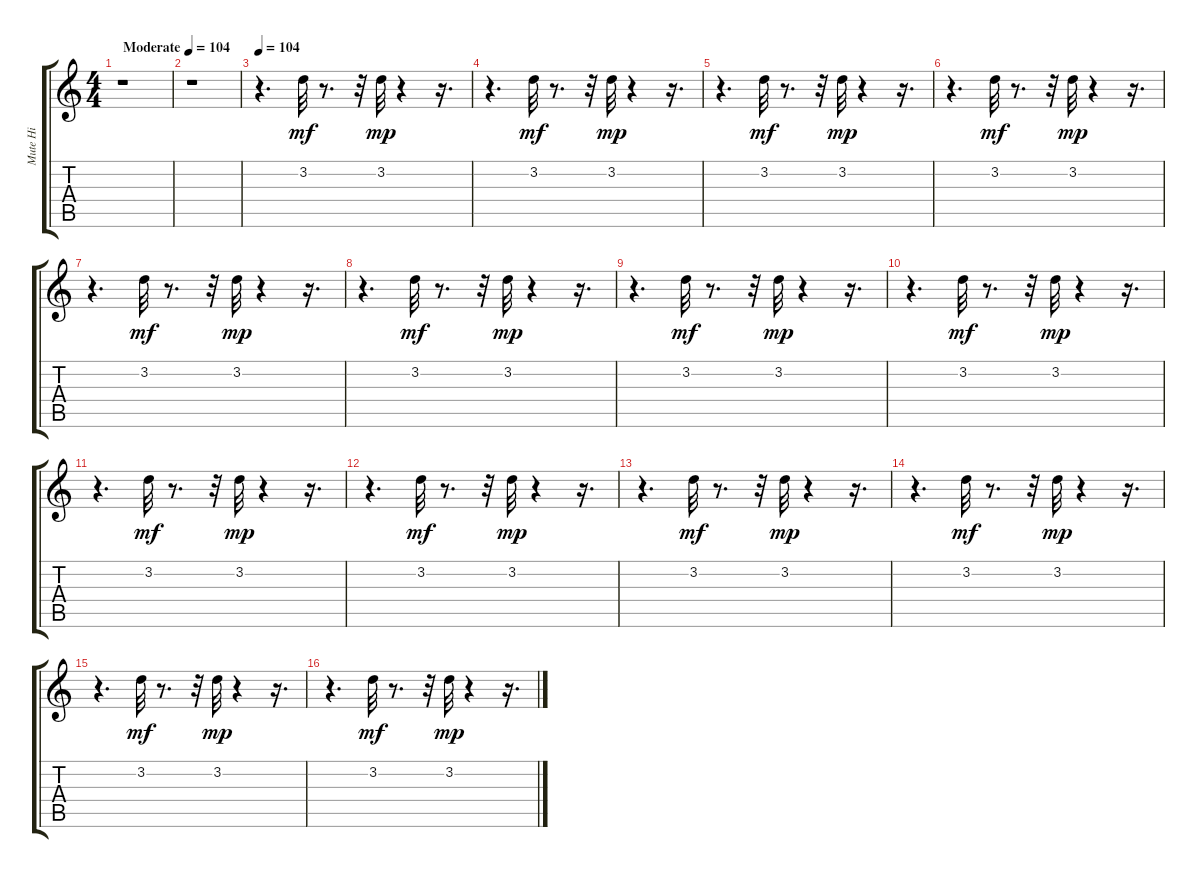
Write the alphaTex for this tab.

\track ("  Mute Hi Conga" "  Mute Hi ") {instrument acousticguitarsteel}
\staff {score tabs}
\tuning (E4 B3 G3 D3 A2 E2) {hide}
\ts (4 4)
\tempo (104 "Moderate")
\clef g2
\ks c
r.1{dy mf instrument acousticguitarsteel} |
r.1 |
\tempo 104
r.4{d} 3.2.32 r.8{d} r.32 3.2.32{dy mp} r.4 r.16{d} |
r.4{d} 3.2.32{dy mf} r.8{d} r.32 3.2.32{dy mp} r.4 r.16{d} |
r.4{d} 3.2.32{dy mf} r.8{d} r.32 3.2.32{dy mp} r.4 r.16{d} |
r.4{d} 3.2.32{dy mf} r.8{d} r.32 3.2.32{dy mp} r.4 r.16{d} |
r.4{d} 3.2.32{dy mf} r.8{d} r.32 3.2.32{dy mp} r.4 r.16{d} |
r.4{d} 3.2.32{dy mf} r.8{d} r.32 3.2.32{dy mp} r.4 r.16{d} |
r.4{d} 3.2.32{dy mf} r.8{d} r.32 3.2.32{dy mp} r.4 r.16{d} |
r.4{d} 3.2.32{dy mf} r.8{d} r.32 3.2.32{dy mp} r.4 r.16{d} |
r.4{d} 3.2.32{dy mf} r.8{d} r.32 3.2.32{dy mp} r.4 r.16{d} |
r.4{d} 3.2.32{dy mf} r.8{d} r.32 3.2.32{dy mp} r.4 r.16{d} |
r.4{d} 3.2.32{dy mf} r.8{d} r.32 3.2.32{dy mp} r.4 r.16{d} |
r.4{d} 3.2.32{dy mf} r.8{d} r.32 3.2.32{dy mp} r.4 r.16{d} |
r.4{d} 3.2.32{dy mf} r.8{d} r.32 3.2.32{dy mp} r.4 r.16{d} |
r.4{d} 3.2.32{dy mf} r.8{d} r.32 3.2.32{dy mp} r.4 r.16{d}
